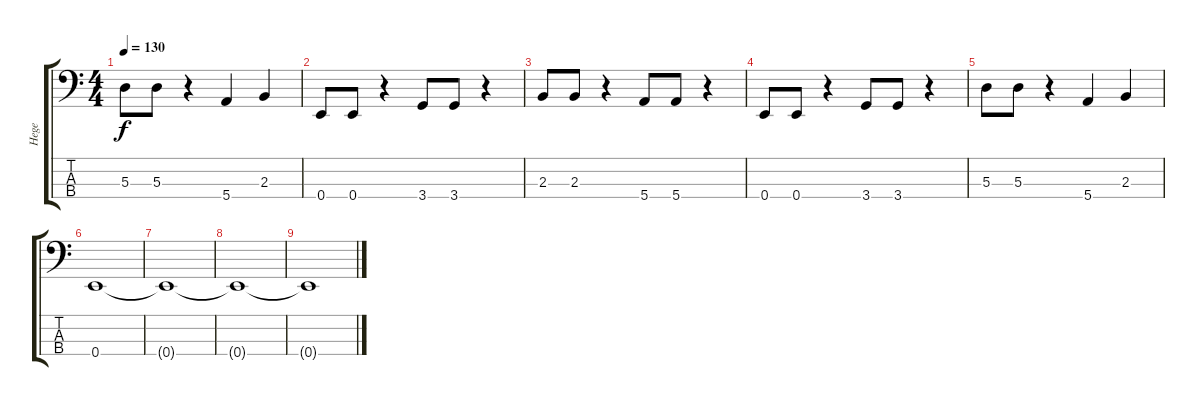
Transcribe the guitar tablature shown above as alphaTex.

\track ("Hege" "Hege") {instrument electricbassfinger}
\staff {score tabs}
\tuning (G2 D2 A1 E1) {hide}
\ts (4 4)
\tempo 130
\clef f4
\ks c
5.3.8{dy f} 5.3.8 r.4 5.4.4 2.3.4 |
0.4.8 0.4.8 r.4 3.4.8 3.4.8 r.4 |
2.3.8 2.3.8 r.4 5.4.8 5.4.8 r.4 |
0.4.8 0.4.8 r.4 3.4.8 3.4.8 r.4 |
5.3.8 5.3.8 r.4 5.4.4 2.3.4 |
0.4.1 |
0.4{t}.1 |
0.4{t}.1 |
0.4{t}.1
